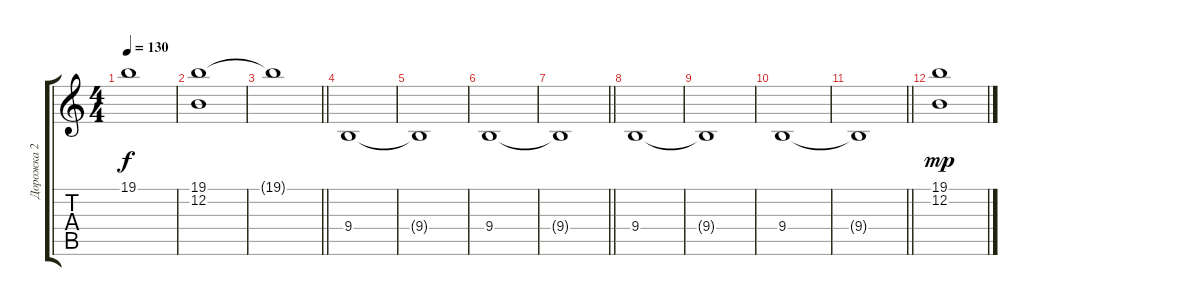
\track ("Дорожка 2" "Дорожка 2") {instrument acousticgrandpiano}
\staff {score tabs}
\tuning (E4 B3 G3 D3 A2 E2) {hide}
\ts (4 4)
\tempo 130
\clef g2
\ks c
19.1{t}.1{dy f} |
(19.1 12.2).1 |
\barLineRight lightlight
19.1{t}.1 |
9.4.1 |
9.4{t}.1 |
9.4.1 |
\barLineRight lightlight
9.4{t}.1 |
9.4.1 |
9.4{t}.1 |
9.4.1 |
\barLineRight lightlight
9.4{t}.1 |
(19.1 12.2).1{dy mp}
